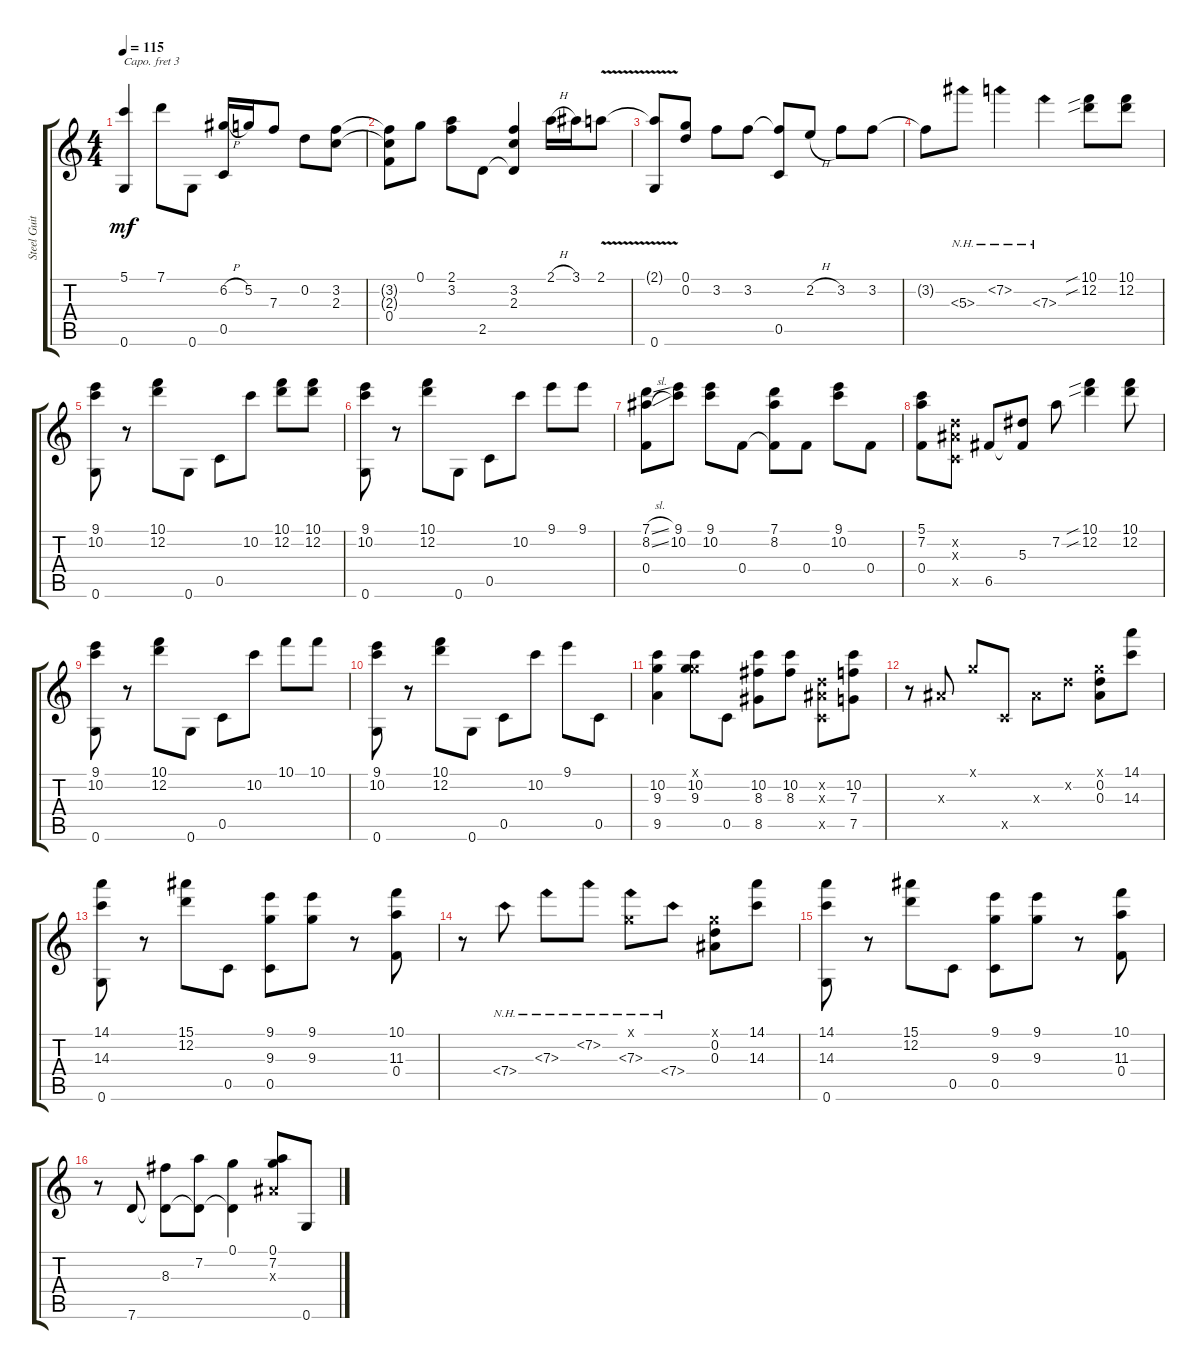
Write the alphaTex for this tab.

\track ("Steel Guitar" "Steel Guit") {instrument acousticguitarsteel}
\staff {score tabs}
\capo 3
\tuning (E4 B3 G3 D3 A2 E2) {hide}
\ts (4 4)
\tempo 115
\clef g2
\ks c
(5.1 0.6).4{dy mf} 7.1.8 0.6.8 (6.2{h} 0.5).16 5.2.16 7.3.8 0.2.8 (3.2 2.3).8 |
(3.2{t} 2.3{t} 0.4).8 0.1.8 (2.1 3.2).8 2.5.8 (3.2 2.3 2.5{t}).4 2.1{h}.16 3.1.16 2.1{v}.8 |
(2.1{t} 0.6).8 (0.1 0.2).8 3.2.8 3.2.8 (3.2{t} 0.5).8 2.2{h}.8 3.2.8 3.2.8 |
3.2{t}.8 5.3{nh}.8 7.2{nh}.4 7.3{nh}.4 (10.1{sib} 12.2{sib}).8 (10.1 12.2).8 |
(9.1 10.2 0.6).8 r.8 (10.1 12.2).8 0.6.8 0.5.8 10.2.8 (10.1 12.2).8 (10.1 12.2).8 |
(9.1 10.2 0.6).8 r.8 (10.1 12.2).8 0.6.8 0.5.8 10.2.8 9.1.8 9.1.8 |
(7.1{sl} 8.2{sl} 0.4).8 (9.1 10.2).8 (9.1 10.2).8 0.4.8 (7.1 8.2 0.4{t}).8 0.4.8 (9.1 10.2).8 0.4.8 |
(5.1 7.2 0.4).8 (0.2{x} 0.3{x} 0.5{x}).8 6.5.8 (5.3 6.5{t}).8 7.2.8 (10.1{sib} 12.2{sib}).4 (10.1 12.2).8 |
(9.1 10.2 0.6).8 r.8 (10.1 12.2).8 0.6.8 0.5.8 10.2.8 10.1.8 10.1.8 |
(9.1 10.2 0.6).8 r.8 (10.1 12.2).8 0.6.8 0.5.8 10.2.8 9.1.8 0.5.8 |
(10.2 9.3 9.5).4 (0.1{x} 10.2 9.3).8 0.5.8 (10.2 8.3 8.5).8 (10.2 8.3).8 (0.2{x} 0.3{x} 0.5{x}).8 (10.2 7.3 7.5).8 |
r.8 0.3{x}.8 0.1{x}.8 0.5{x}.8 0.3{x}.8 0.2{x}.8 (0.1{x} 0.2 0.3).8 (14.1 14.3).8 |
(14.1 14.3 0.6).8 r.8 (15.1 12.2).8 0.5.8 (9.1 9.3 0.5).8 (9.1 9.3).8 r.8 (10.1 11.3 0.4).8 |
r.8 7.4{nh}.8 7.3{nh}.8 7.2{nh}.8 (0.1{x} 7.3{nh}).8 7.4{nh}.8 (0.1{x} 0.2 0.3).8 (14.1 14.3).8 |
(14.1 14.3 0.6).8 r.8 (15.1 12.2).8 0.5.8 (9.1 9.3 0.5).8 (9.1 9.3).8 r.8 (10.1 11.3 0.4).8 |
r.8 7.6.8 (8.3 7.6{t}).8 (7.2 7.6{t}).8 (0.1 7.6{t}).4 (0.1 7.2 0.3{x}).8 0.6.8
